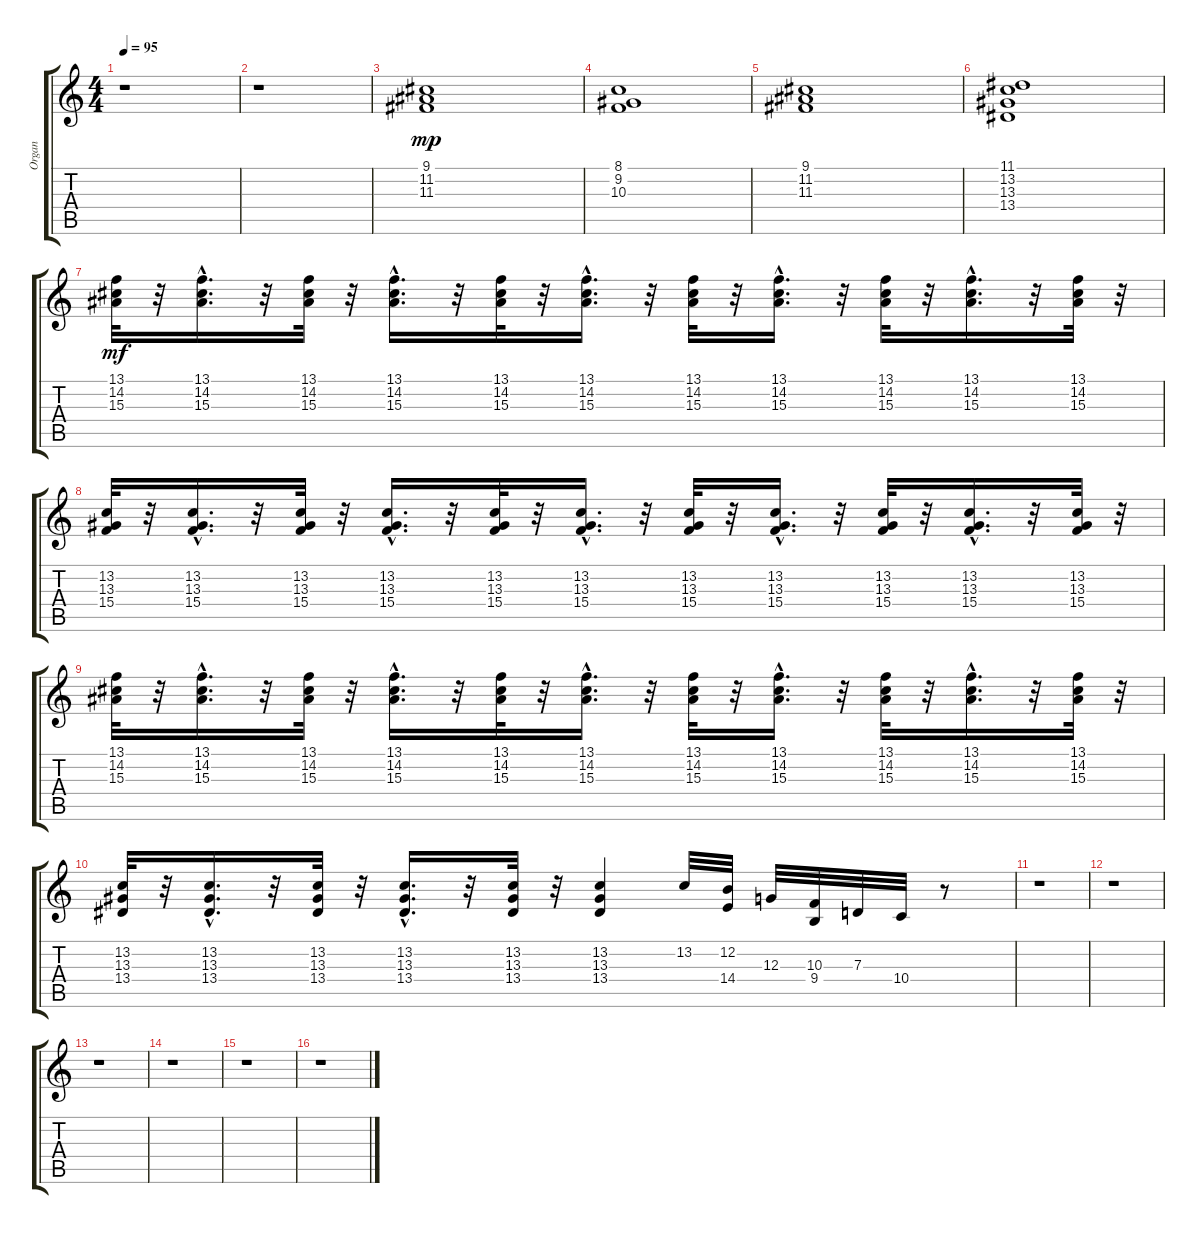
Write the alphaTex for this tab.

\track ("Organ" "Organ") {instrument drawbarorgan}
\staff {score tabs}
\tuning (E4 B3 G3 D3 A2 E2) {hide}
\ts (4 4)
\tempo 95
\clef g2
\ks c
r.1{dy mf} |
r.1 |
(9.1 11.2 11.3).1{dy mp} |
(8.1 9.2 10.3).1 |
(9.1 11.2 11.3).1 |
(11.1 13.2 13.3 13.4).1 |
(13.1 14.2 15.3).32{dy mf} r.32 (13.1{hac} 14.2{hac} 15.3{hac}).16{d} r.32 (13.1 14.2 15.3).32 r.32 (13.1{hac} 14.2{hac} 15.3{hac}).16{d} r.32 (13.1 14.2 15.3).32 r.32 (13.1{hac} 14.2{hac} 15.3{hac}).16{d} r.32 (13.1 14.2 15.3).32 r.32 (13.1{hac} 14.2{hac} 15.3{hac}).16{d} r.32 (13.1 14.2 15.3).32 r.32 (13.1{hac} 14.2{hac} 15.3{hac}).16{d} r.32 (13.1 14.2 15.3).32 r.32 |
(13.2 13.3 15.4).32 r.32 (13.2{hac} 13.3{hac} 15.4{hac}).16{d} r.32 (13.2 13.3 15.4).32 r.32 (13.2{hac} 13.3{hac} 15.4{hac}).16{d} r.32 (13.2 13.3 15.4).32 r.32 (13.2{hac} 13.3{hac} 15.4{hac}).16{d} r.32 (13.2 13.3 15.4).32 r.32 (13.2{hac} 13.3{hac} 15.4{hac}).16{d} r.32 (13.2 13.3 15.4).32 r.32 (13.2{hac} 13.3{hac} 15.4{hac}).16{d} r.32 (13.2 13.3 15.4).32 r.32 |
(13.1 14.2 15.3).32 r.32 (13.1{hac} 14.2{hac} 15.3{hac}).16{d} r.32 (13.1 14.2 15.3).32 r.32 (13.1{hac} 14.2{hac} 15.3{hac}).16{d} r.32 (13.1 14.2 15.3).32 r.32 (13.1{hac} 14.2{hac} 15.3{hac}).16{d} r.32 (13.1 14.2 15.3).32 r.32 (13.1{hac} 14.2{hac} 15.3{hac}).16{d} r.32 (13.1 14.2 15.3).32 r.32 (13.1{hac} 14.2{hac} 15.3{hac}).16{d} r.32 (13.1 14.2 15.3).32 r.32 |
(13.2 13.3 13.4).32 r.32 (13.2{hac} 13.3{hac} 13.4{hac}).16{d} r.32 (13.2 13.3 13.4).32 r.32 (13.2{hac} 13.3{hac} 13.4{hac}).16{d} r.32 (13.2 13.3 13.4).32 r.32 (13.2 13.3 13.4).4 13.2.32 (12.2 14.4).32 12.3.32 (10.3 9.4).32 7.3.32 10.4.32 r.8 |
r.1 |
r.1 |
r.1 |
r.1 |
r.1 |
r.1
